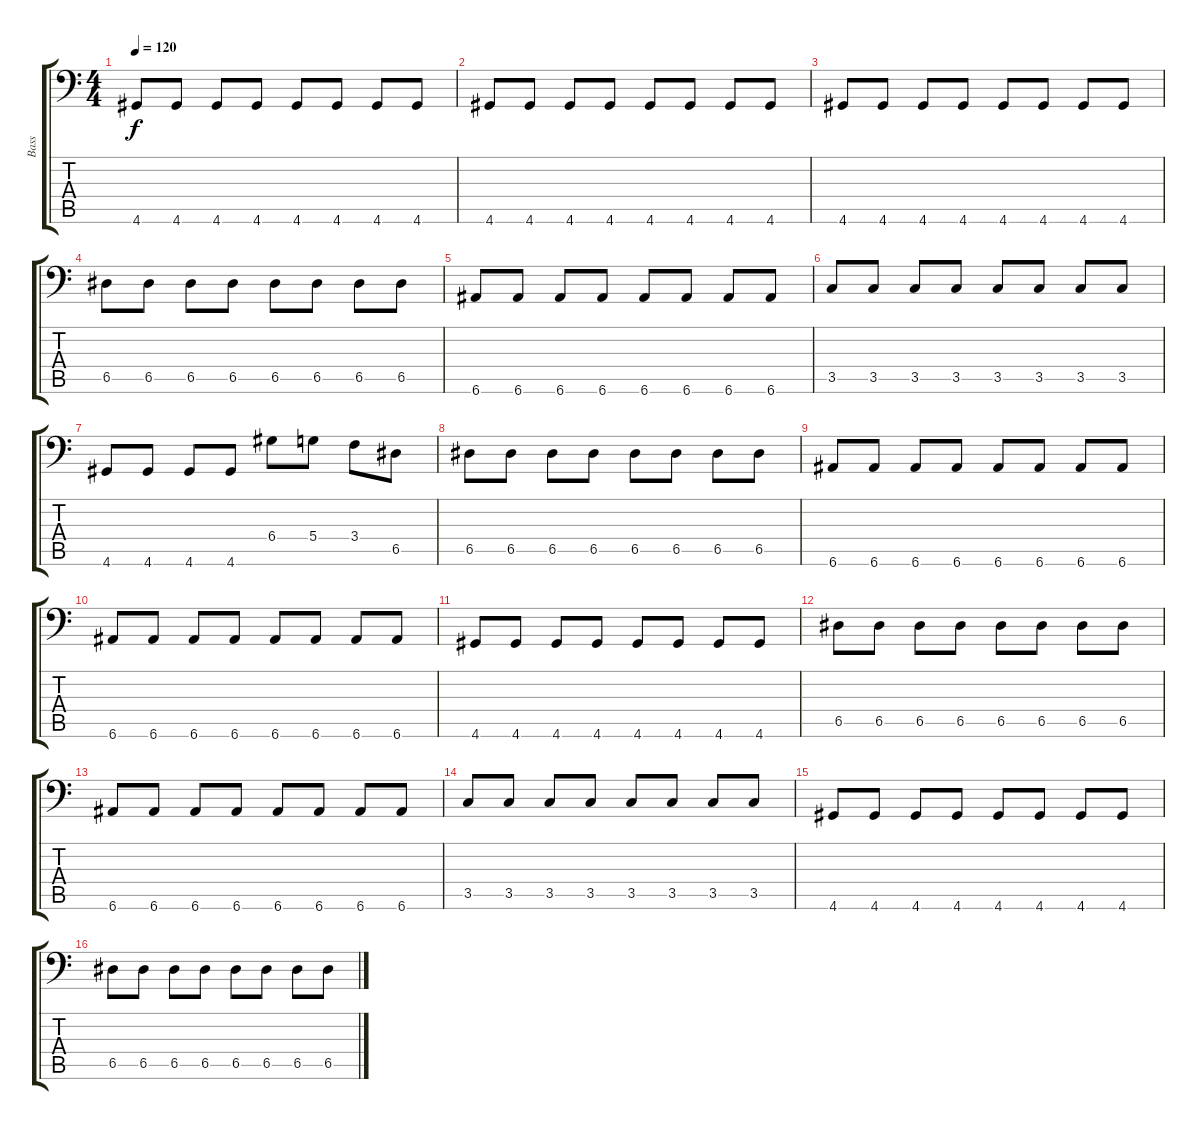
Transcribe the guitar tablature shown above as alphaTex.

\track ("Bass" "Bass") {instrument electricbassfinger}
\staff {score tabs}
\tuning (E3 B2 G2 D2 A1 E1) {hide}
\ts (4 4)
\tempo 120
\clef f4
\ks c
4.6.8{dy f} 4.6.8 4.6.8 4.6.8 4.6.8 4.6.8 4.6.8 4.6.8 |
4.6.8 4.6.8 4.6.8 4.6.8 4.6.8 4.6.8 4.6.8 4.6.8 |
4.6.8 4.6.8 4.6.8 4.6.8 4.6.8 4.6.8 4.6.8 4.6.8 |
6.5.8 6.5.8 6.5.8 6.5.8 6.5.8 6.5.8 6.5.8 6.5.8 |
6.6.8 6.6.8 6.6.8 6.6.8 6.6.8 6.6.8 6.6.8 6.6.8 |
3.5.8 3.5.8 3.5.8 3.5.8 3.5.8 3.5.8 3.5.8 3.5.8 |
4.6.8 4.6.8 4.6.8 4.6.8 6.4.8 5.4.8 3.4.8 6.5.8 |
6.5.8 6.5.8 6.5.8 6.5.8 6.5.8 6.5.8 6.5.8 6.5.8 |
6.6.8 6.6.8 6.6.8 6.6.8 6.6.8 6.6.8 6.6.8 6.6.8 |
6.6.8 6.6.8 6.6.8 6.6.8 6.6.8 6.6.8 6.6.8 6.6.8 |
4.6.8 4.6.8 4.6.8 4.6.8 4.6.8 4.6.8 4.6.8 4.6.8 |
6.5.8 6.5.8 6.5.8 6.5.8 6.5.8 6.5.8 6.5.8 6.5.8 |
6.6.8 6.6.8 6.6.8 6.6.8 6.6.8 6.6.8 6.6.8 6.6.8 |
3.5.8 3.5.8 3.5.8 3.5.8 3.5.8 3.5.8 3.5.8 3.5.8 |
4.6.8 4.6.8 4.6.8 4.6.8 4.6.8 4.6.8 4.6.8 4.6.8 |
6.5.8 6.5.8 6.5.8 6.5.8 6.5.8 6.5.8 6.5.8 6.5.8
